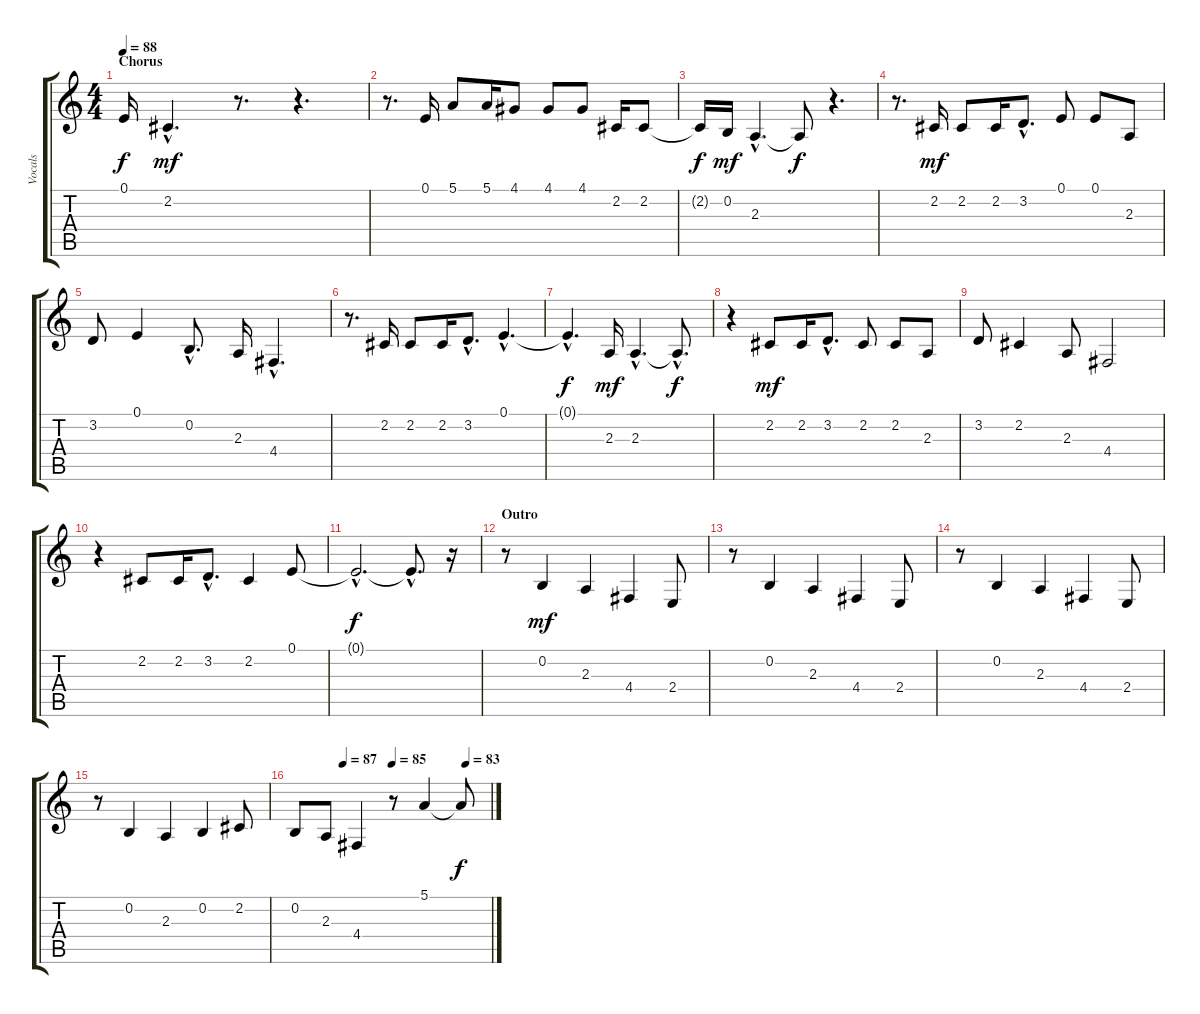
\track ("Vocals" "Vocals") {instrument clarinet}
\staff {score tabs}
\tuning (E4 B3 G3 D3 A2 E2) {hide}
\ts (4 4)
\section ("" "Chorus")
\tempo 88
\clef g2
\ks c
0.1{t}.16{dy f} 2.2{hac}.4{d dy mf} r.8{d} r.4{d} |
r.8{d} 0.1.16 5.1.8 5.1.16 4.1.8 4.1.8 4.1.8 2.2.16 2.2.8 |
2.2{t}.16{dy f} 0.2.16{dy mf} 2.3{hac}.4{d} 2.3{t}.8{dy f} r.4{d} |
r.8{d} 2.2.16{dy mf} 2.2.8 2.2.16 3.2{hac}.8{d} 0.1.8 0.1.8 2.3.8 |
3.2.8 0.1.4 0.2{hac}.8{d} 2.3.16 4.4{hac}.4{d} |
r.8{d} 2.2.16 2.2.8 2.2.16 3.2{hac}.8{d} 0.1{hac}.4{d} |
0.1{hac t}.4{d dy f} 2.3.16{dy mf} 2.3{hac}.4{d} 2.3{hac t}.8{d dy f} |
r.4 2.2.8{dy mf} 2.2.16 3.2{hac}.8{d} 2.2.8 2.2.8 2.3.8 |
3.2.8 2.2.4 2.3.8 4.4.2 |
r.4 2.2.8 2.2.16 3.2{hac}.8{d} 2.2.4 0.1.8 |
0.1{hac t}.2{d dy f} 0.1{hac t}.8{d} r.16 |
\section ("" "Outro")
r.8 0.2.4{dy mf} 2.3.4 4.4.4 2.4.8 |
r.8 0.2.4 2.3.4 4.4.4 2.4.8 |
r.8 0.2.4 2.3.4 4.4.4 2.4.8 |
r.8 0.2.4 2.3.4 0.2.4 2.2.8 |
\tempo (87 0.25)
\tempo (85 0.5)
\tempo (83 0.875)
0.2.8 2.3.8 4.4.4 r.8 5.1.4 5.1{t}.8{dy f}
